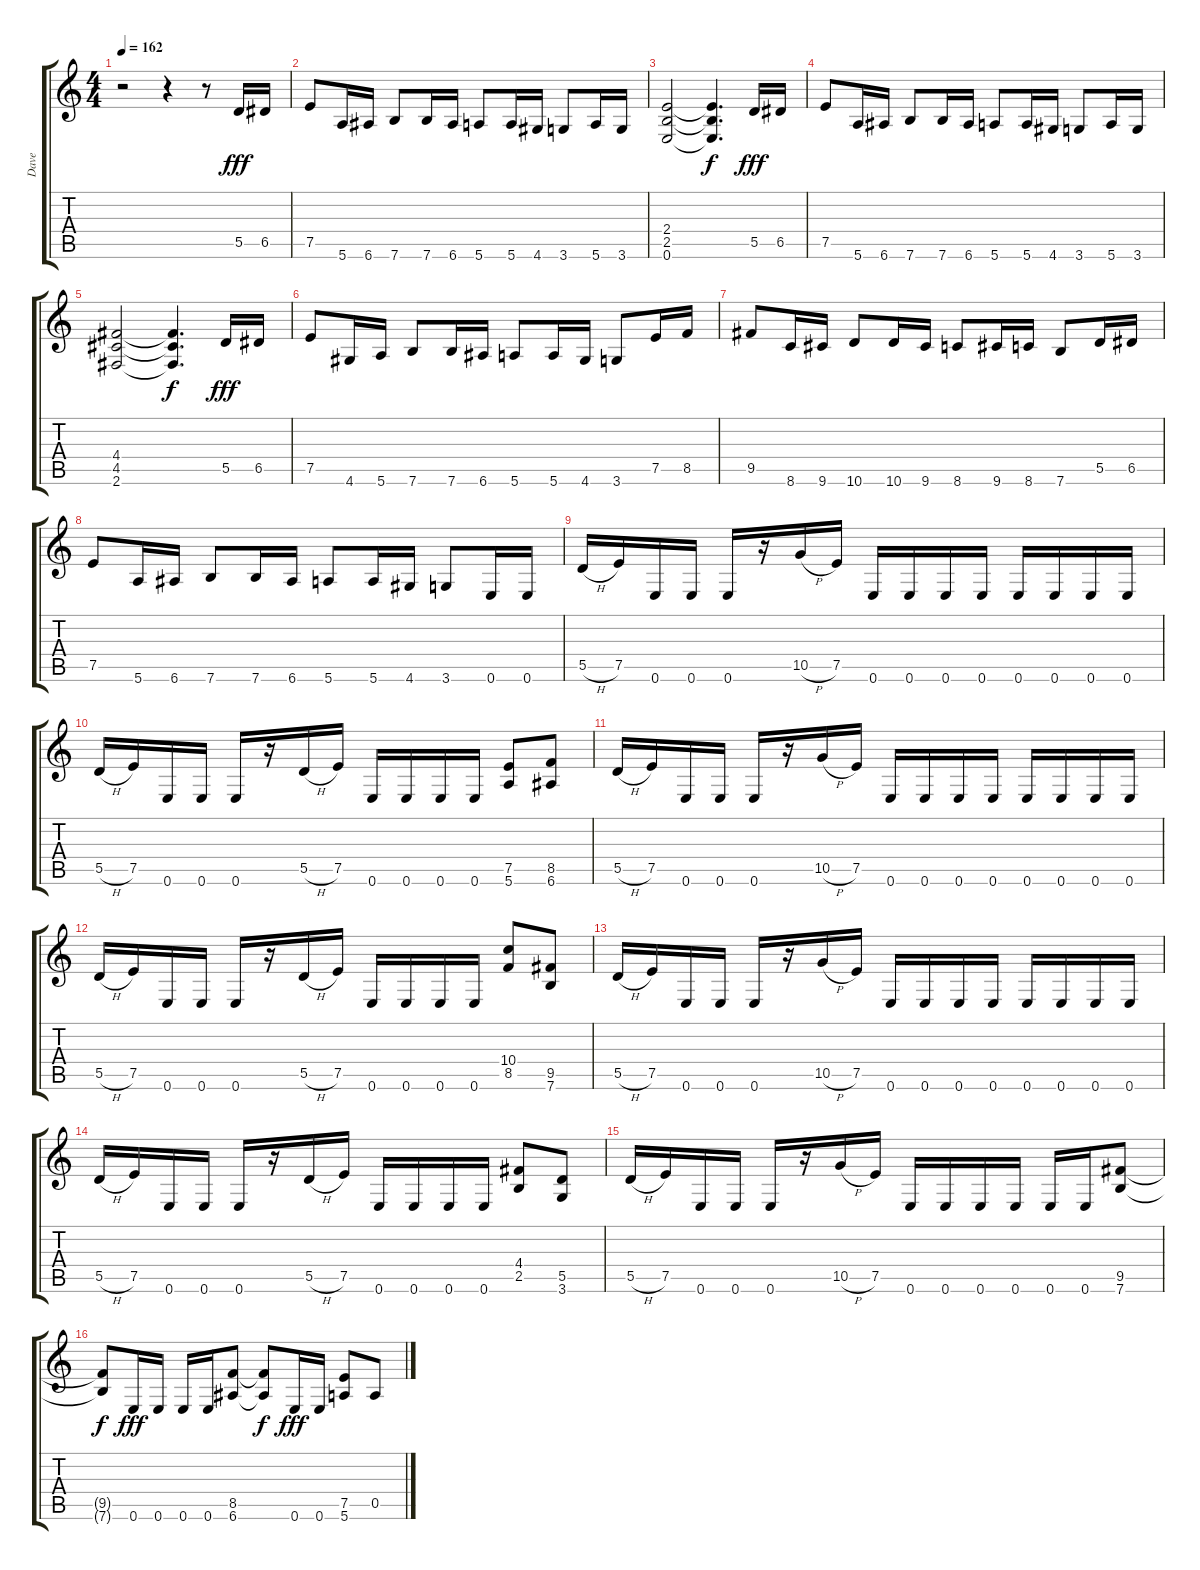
\track ("Dave" "Dave") {instrument distortionguitar}
\staff {score tabs}
\tuning (E4 B3 G3 D3 A2 E2) {hide}
\ts (4 4)
\tempo 162
\clef g2
\ks c
r.2{dy fff instrument distortionguitar} r.4 r.8 5.5.16 6.5.16 |
7.5.8 5.6.16 6.6.16 7.6.8 7.6.16 6.6.16 5.6.8 5.6.16 4.6.16 3.6.8 5.6.16 3.6.16 |
(2.4 2.5 0.6).2 (2.4{t} 2.5{t} 0.6{t}).4{d dy f} 5.5.16{dy fff} 6.5.16 |
7.5.8 5.6.16 6.6.16 7.6.8 7.6.16 6.6.16 5.6.8 5.6.16 4.6.16 3.6.8 5.6.16 3.6.16 |
(4.4 4.5 2.6).2 (4.4{t} 4.5{t} 2.6{t}).4{d dy f} 5.5.16{dy fff} 6.5.16 |
7.5.8 4.6.16 5.6.16 7.6.8 7.6.16 6.6.16 5.6.8 5.6.16 4.6.16 3.6.8 7.5.16 8.5.16 |
9.5.8 8.6.16 9.6.16 10.6.8 10.6.16 9.6.16 8.6.8 9.6.16 8.6.16 7.6.8 5.5.16 6.5.16 |
7.5.8 5.6.16 6.6.16 7.6.8 7.6.16 6.6.16 5.6.8 5.6.16 4.6.16 3.6.8 0.6.16 0.6.16 |
5.5{h}.16 7.5.16 0.6.16 0.6.16 0.6.16 r.16 10.5{h}.16 7.5.16 0.6.16 0.6.16 0.6.16 0.6.16 0.6.16 0.6.16 0.6.16 0.6.16 |
5.5{h}.16 7.5.16 0.6.16 0.6.16 0.6.16 r.16 5.5{h}.16 7.5.16 0.6.16 0.6.16 0.6.16 0.6.16 (7.5 5.6).8 (8.5 6.6).8 |
5.5{h}.16 7.5.16 0.6.16 0.6.16 0.6.16 r.16 10.5{h}.16 7.5.16 0.6.16 0.6.16 0.6.16 0.6.16 0.6.16 0.6.16 0.6.16 0.6.16 |
5.5{h}.16 7.5.16 0.6.16 0.6.16 0.6.16 r.16 5.5{h}.16 7.5.16 0.6.16 0.6.16 0.6.16 0.6.16 (10.4 8.5).8 (9.5 7.6).8 |
5.5{h}.16 7.5.16 0.6.16 0.6.16 0.6.16 r.16 10.5{h}.16 7.5.16 0.6.16 0.6.16 0.6.16 0.6.16 0.6.16 0.6.16 0.6.16 0.6.16 |
5.5{h}.16 7.5.16 0.6.16 0.6.16 0.6.16 r.16 5.5{h}.16 7.5.16 0.6.16 0.6.16 0.6.16 0.6.16 (4.4 2.5).8 (5.5 3.6).8 |
5.5{h}.16 7.5.16 0.6.16 0.6.16 0.6.16 r.16 10.5{h}.16 7.5.16 0.6.16 0.6.16 0.6.16 0.6.16 0.6.16 0.6.16 (9.5 7.6).8 |
(9.5{t} 7.6{t}).8{dy f} 0.6.16{dy fff} 0.6.16 0.6.16 0.6.16 (8.5 6.6).8 (8.5{t} 6.6{t}).8{dy f} 0.6.16{dy fff} 0.6.16 (7.5 5.6).8 0.5.8
